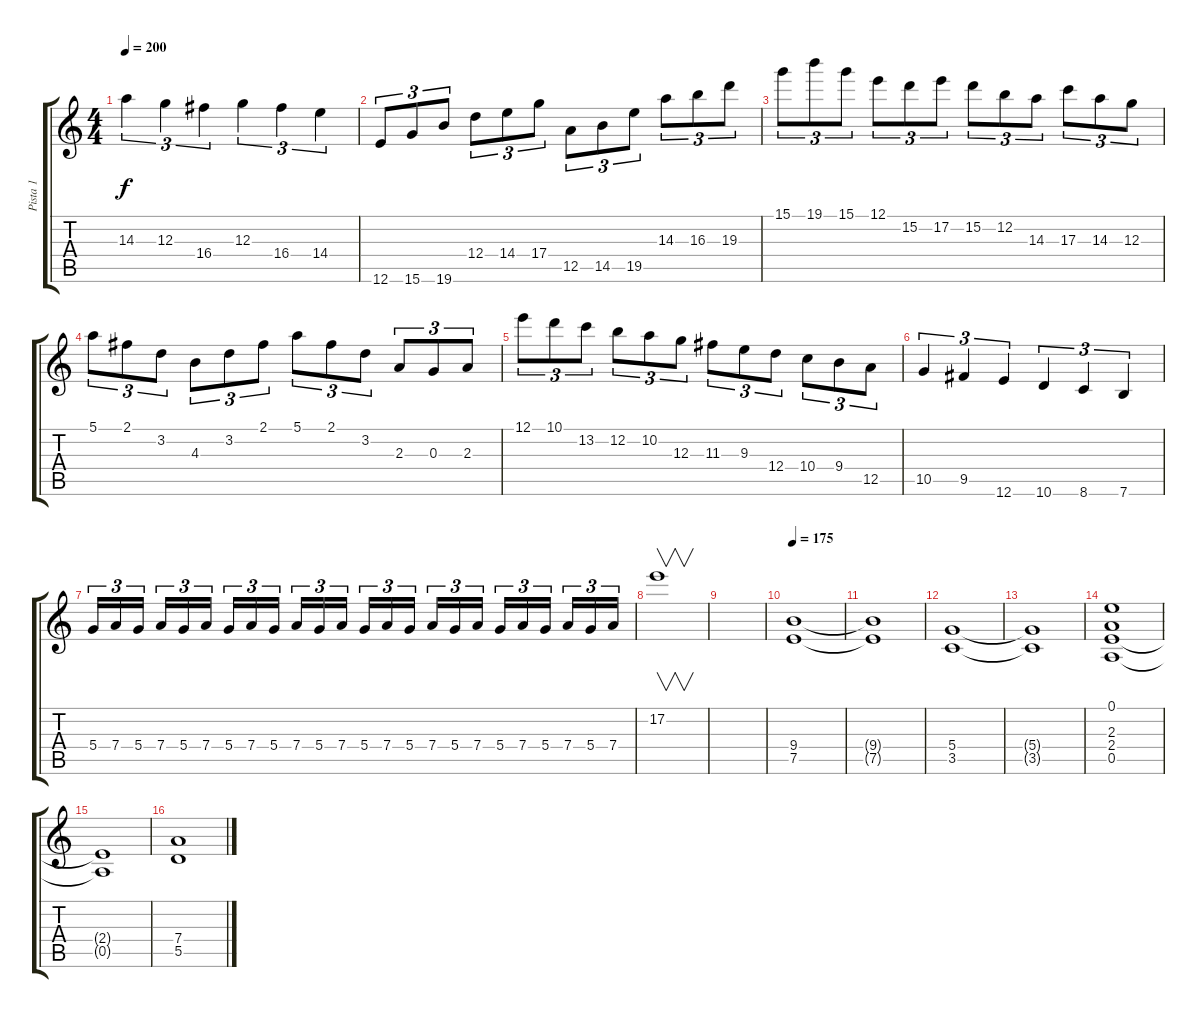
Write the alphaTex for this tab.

\track ("Pista 1" "Pista 1") {instrument distortionguitar}
\staff {score tabs}
\tuning (E4 B3 G3 D3 A2 E2) {hide}
\ts (4 4)
\tempo 200
\clef g2
\ks c
14.3.4{tu (3 2) dy f} 12.3.4{tu (3 2)} 16.4.4{tu (3 2)} 12.3.4{tu (3 2)} 16.4.4{tu (3 2)} 14.4.4{tu (3 2)} |
12.6.8{tu (3 2)} 15.6.8{tu (3 2)} 19.6.8{tu (3 2)} 12.4.8{tu (3 2)} 14.4.8{tu (3 2)} 17.4.8{tu (3 2)} 12.5.8{tu (3 2)} 14.5.8{tu (3 2)} 19.5.8{tu (3 2)} 14.3.8{tu (3 2)} 16.3.8{tu (3 2)} 19.3.8{tu (3 2)} |
15.1.8{tu (3 2)} 19.1.8{tu (3 2)} 15.1.8{tu (3 2)} 12.1.8{tu (3 2)} 15.2.8{tu (3 2)} 17.2.8{tu (3 2)} 15.2.8{tu (3 2)} 12.2.8{tu (3 2)} 14.3.8{tu (3 2)} 17.3.8{tu (3 2)} 14.3.8{tu (3 2)} 12.3.8{tu (3 2)} |
5.1.8{tu (3 2)} 2.1.8{tu (3 2)} 3.2.8{tu (3 2)} 4.3.8{tu (3 2)} 3.2.8{tu (3 2)} 2.1.8{tu (3 2)} 5.1.8{tu (3 2)} 2.1.8{tu (3 2)} 3.2.8{tu (3 2)} 2.3.8{tu (3 2)} 0.3.8{tu (3 2)} 2.3.8{tu (3 2)} |
12.1.8{tu (3 2)} 10.1.8{tu (3 2)} 13.2.8{tu (3 2)} 12.2.8{tu (3 2)} 10.2.8{tu (3 2)} 12.3.8{tu (3 2)} 11.3.8{tu (3 2)} 9.3.8{tu (3 2)} 12.4.8{tu (3 2)} 10.4.8{tu (3 2)} 9.4.8{tu (3 2)} 12.5.8{tu (3 2)} |
10.5.4{tu (3 2)} 9.5.4{tu (3 2)} 12.6.4{tu (3 2)} 10.6.4{tu (3 2)} 8.6.4{tu (3 2)} 7.6.4{tu (3 2)} |
5.4.16{tu (3 2)} 7.4.16{tu (3 2)} 5.4.16{tu (3 2) beam splitsecondary} 7.4.16{tu (3 2)} 5.4.16{tu (3 2)} 7.4.16{tu (3 2)} 5.4.16{tu (3 2)} 7.4.16{tu (3 2)} 5.4.16{tu (3 2) beam splitsecondary} 7.4.16{tu (3 2)} 5.4.16{tu (3 2)} 7.4.16{tu (3 2)} 5.4.16{tu (3 2)} 7.4.16{tu (3 2)} 5.4.16{tu (3 2) beam splitsecondary} 7.4.16{tu (3 2)} 5.4.16{tu (3 2)} 7.4.16{tu (3 2)} 5.4.16{tu (3 2)} 7.4.16{tu (3 2)} 5.4.16{tu (3 2) beam splitsecondary} 7.4.16{tu (3 2)} 5.4.16{tu (3 2)} 7.4.16{tu (3 2)} |
17.2.1{v} |
|
\tempo 175
(9.4 7.5).1 |
(9.4{t} 7.5{t}).1 |
(5.4 3.5).1 |
(5.4{t} 3.5{t}).1 |
(0.1 2.3 2.4 0.5).1 |
(2.4{t} 0.5{t}).1 |
(7.4 5.5).1
